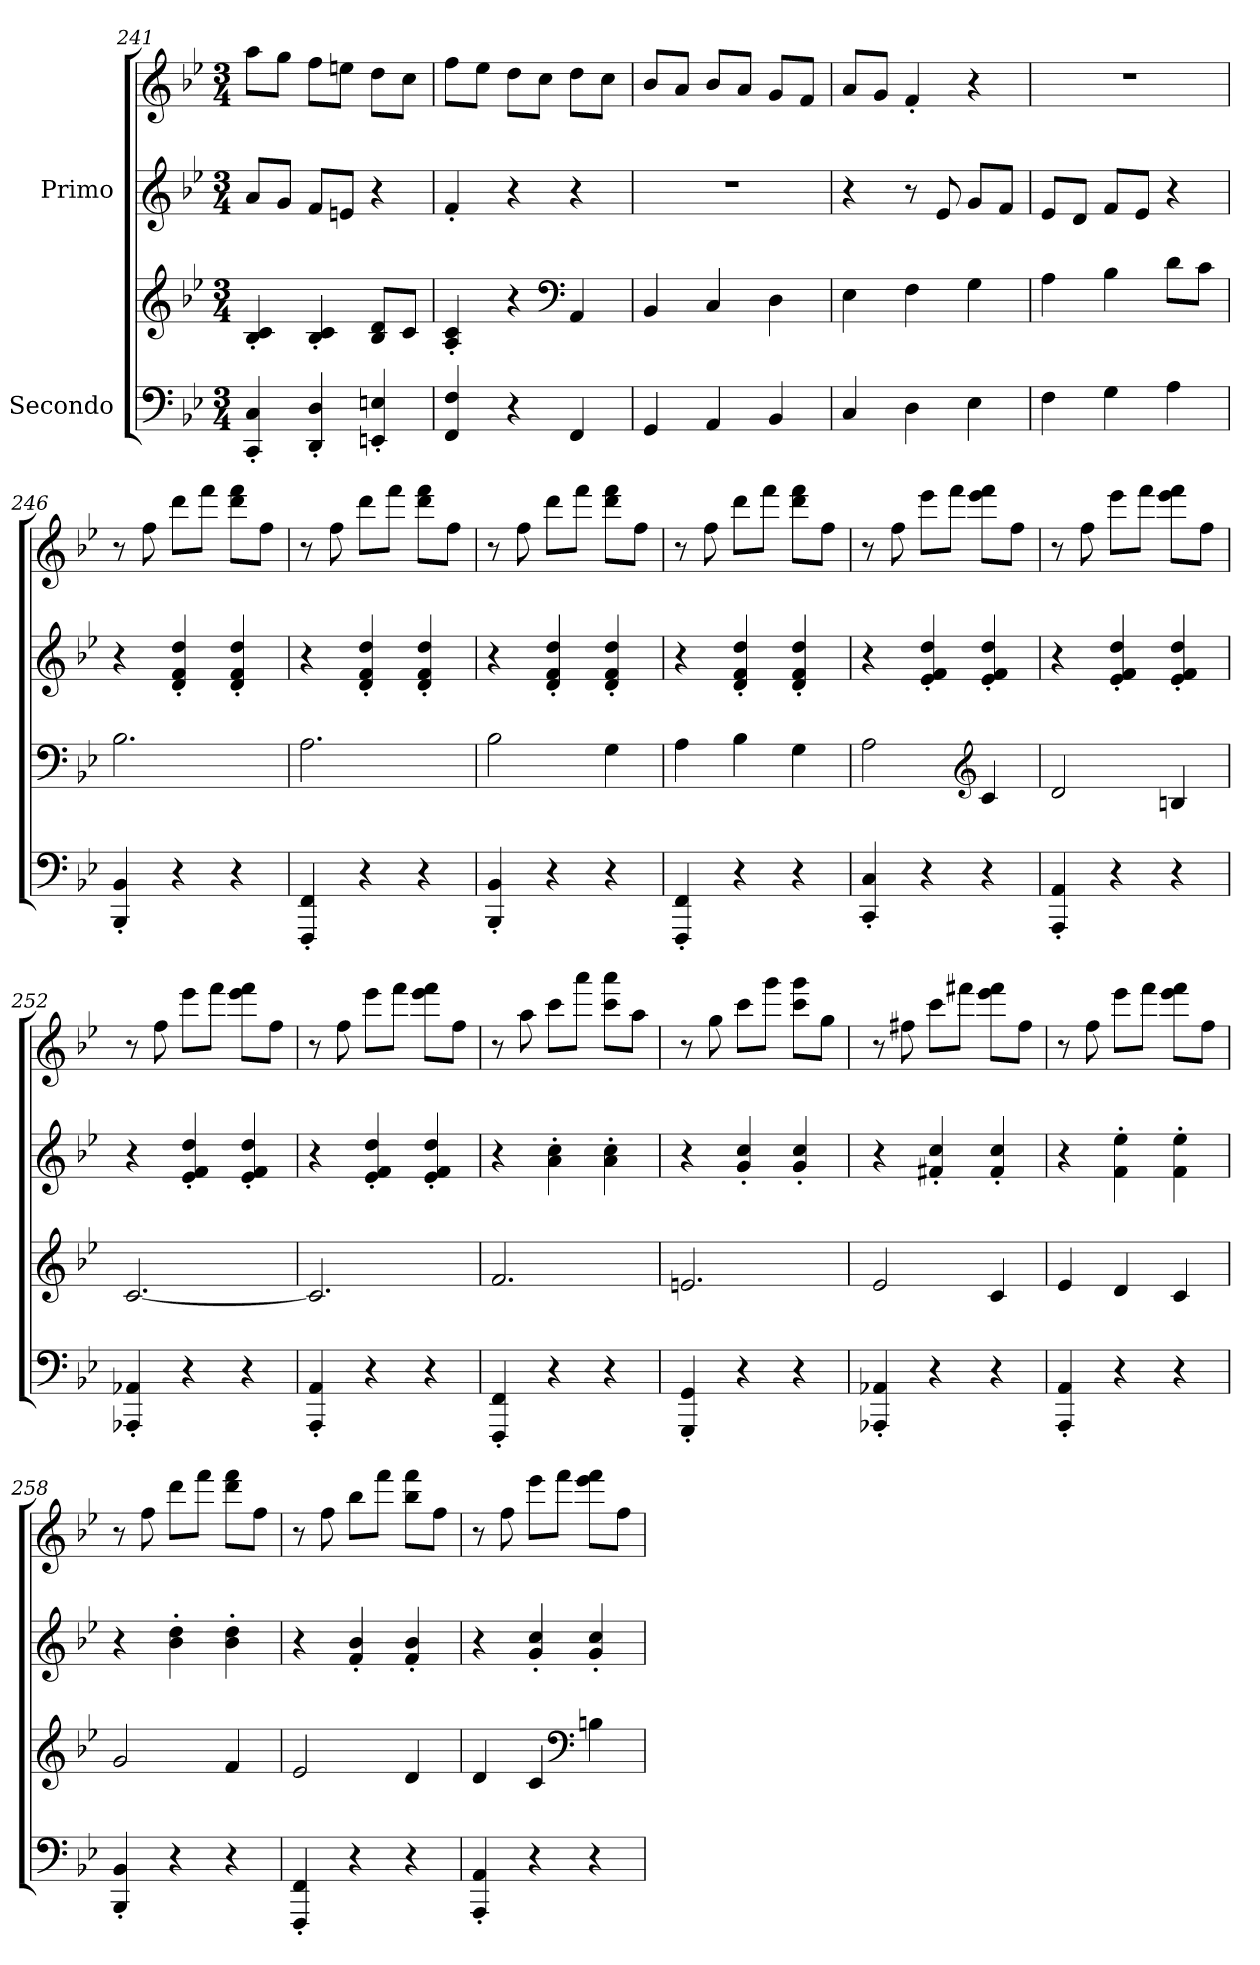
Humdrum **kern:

**kern	**kern	**kern	**kern
*part2	*part2	*part1	*part1
*staff4	*staff3	*staff2	*staff1
*I"Secondo	*	*I"Primo	*
*clefF4	*clefG2	*clefG2	*clefG2
*k[b-e-]	*k[b-e-]	*k[b-e-]	*k[b-e-]
*M3/4	*M3/4	*M3/4	*M3/4
=241	=241	=241	=241
4CC/' 4C/'	4B-/' 4c/'	8a/L	8aa\L
.	.	8g/J	8gg\J
4DD/' 4D/'	4B-/' 4c/'	8f/L	8ff\L
.	.	8en/J	8een\J
4EEn/' 4En/'	8B-/ 8d/L	4r	8dd\L
.	8c/J	.	8cc\J
=242	=242	=242	=242
4FF/ 4F/	4A/' 4c/'	4f'/	8ff\L
.	.	.	8ee-\J
4r	4r	4r	8dd\L
.	.	.	8cc\J
*	*clefF4	*	*
4FF/	4AA/	4r	8dd\L
.	.	.	8cc\J
=243	=243	=243	=243
4GG/	4BB-/	2.r	8b-/L
.	.	.	8a/J
4AA/	4C/	.	8b-/L
.	.	.	8a/J
4BB-/	4D\	.	8g/L
.	.	.	8f/J
!!LO:LB:g=z
=244	=244	=244	=244
4C/	4E-\	4r	8a/L
.	.	.	8g/J
4D\	4F\	8r	4f'/
.	.	8e-/	.
4E-\	4G\	8g/L	4r
.	.	8f/J	.
=245	=245	=245	=245
4F\	4A\	8e-/L	2.r
.	.	8d/J	.
4G\	4B-\	8f/L	.
.	.	8e-/J	.
4A\	8d\L	4r	.
.	8c\J	.	.
=246	=246	=246	=246
4BBB-/' 4BB-/'	2.B-\	4r	8r
.	.	.	8ff\
4r	.	4d/' 4f/' 4dd/'	8ddd\L
.	.	.	8fff\J
4r	.	4d/' 4f/' 4dd/'	8ddd\ 8fff\L
.	.	.	8ff\J
=247	=247	=247	=247
4FFF/' 4FF/'	2.A\	4r	8r
.	.	.	8ff\
4r	.	4d/' 4f/' 4dd/'	8ddd\L
.	.	.	8fff\J
4r	.	4d/' 4f/' 4dd/'	8ddd\ 8fff\L
.	.	.	8ff\J
=248	=248	=248	=248
4BBB-/' 4BB-/'	2B-\	4r	8r
.	.	.	8ff\
4r	.	4d/' 4f/' 4dd/'	8ddd\L
.	.	.	8fff\J
4r	4G\	4d/' 4f/' 4dd/'	8ddd\ 8fff\L
.	.	.	8ff\J
=249	=249	=249	=249
4FFF/' 4FF/'	4A\	4r	8r
.	.	.	8ff\
4r	4B-\	4d/' 4f/' 4dd/'	8ddd\L
.	.	.	8fff\J
4r	4G\	4d/' 4f/' 4dd/'	8ddd\ 8fff\L
.	.	.	8ff\J
!!LO:PB:g=z
=250	=250	=250	=250
4CC/' 4C/'	2A\	4r	8r
.	.	.	8ff\
4r	.	4e-/' 4f/' 4dd/'	8eee-\L
.	.	.	8fff\J
*	*clefG2	*	*
4r	4c/	4e-/' 4f/' 4dd/'	8eee-\ 8fff\L
.	.	.	8ff\J
=251	=251	=251	=251
4AAA/' 4AA/'	2d/	4r	8r
.	.	.	8ff\
4r	.	4e-/' 4f/' 4dd/'	8eee-\L
.	.	.	8fff\J
4r	4Bn/	4e-/' 4f/' 4dd/'	8eee-\ 8fff\L
.	.	.	8ff\J
=252	=252	=252	=252
4AAA-X/' 4AA-X/'	[2.c/	4r	8r
.	.	.	8ff\
4r	.	4e-/' 4f/' 4dd/'	8eee-\L
.	.	.	8fff\J
4r	.	4e-/' 4f/' 4dd/'	8eee-\ 8fff\L
.	.	.	8ff\J
=253	=253	=253	=253
4AAA/' 4AA/'	2.c/]	4r	8r
.	.	.	8ff\
4r	.	4e-/' 4f/' 4dd/'	8eee-\L
.	.	.	8fff\J
4r	.	4e-/' 4f/' 4dd/'	8eee-\ 8fff\L
.	.	.	8ff\J
=254	=254	=254	=254
4FFF/' 4FF/'	2.f/	4r	8r
.	.	.	8aa\
4r	.	4a\' 4cc\'	8ccc\L
.	.	.	8aaa\J
4r	.	4a\' 4cc\'	8ccc\ 8aaa\L
.	.	.	8aa\J
!!LO:LB:g=z
=255	=255	=255	=255
4GGG/' 4GG/'	2.en/	4r	8r
.	.	.	8gg\
4r	.	4g/' 4cc/'	8ccc\L
.	.	.	8ggg\J
4r	.	4g/' 4cc/'	8ccc\ 8ggg\L
.	.	.	8gg\J
=256	=256	=256	=256
4AAA-X/' 4AA-X/'	2e-/	4r	8r
.	.	.	8ff#X\
4r	.	4f#X/' 4cc/'	8ccc\L
.	.	.	8fff#X\J
4r	4c/	4f#/' 4cc/'	8eee-\ 8fff#\L
.	.	.	8ff#\J
=257	=257	=257	=257
4AAA/' 4AA/'	4e-/	4r	8r
.	.	.	8ff\
4r	4d/	4f\' 4ee-\'	8eee-\L
.	.	.	8fff\J
4r	4c/	4f\' 4ee-\'	8eee-\ 8fff\L
.	.	.	8ff\J
=258	=258	=258	=258
4BBB-/' 4BB-/'	2g/	4r	8r
.	.	.	8ff\
4r	.	4b-\' 4dd\'	8ddd\L
.	.	.	8fff\J
4r	4f/	4b-\' 4dd\'	8ddd\ 8fff\L
.	.	.	8ff\J
=259	=259	=259	=259
4FFF/' 4FF/'	2e-/	4r	8r
.	.	.	8ff\
4r	.	4f/' 4b-/'	8bb-\L
.	.	.	8fff\J
4r	4d/	4f/' 4b-/'	8bb-\ 8fff\L
.	.	.	8ff\J
!!LO:LB:g=z
=260	=260	=260	=260
4AAA/' 4AA/'	4d/	4r	8r
.	.	.	8ff\
4r	4c/	4g/' 4cc/'	8eee-\L
.	.	.	8fff\J
*	*clefF4	*	*
4r	4Bn\	4g/' 4cc/'	8eee-\ 8fff\L
.	.	.	8ff\J
=	=	=	=
*-	*-	*-	*-
